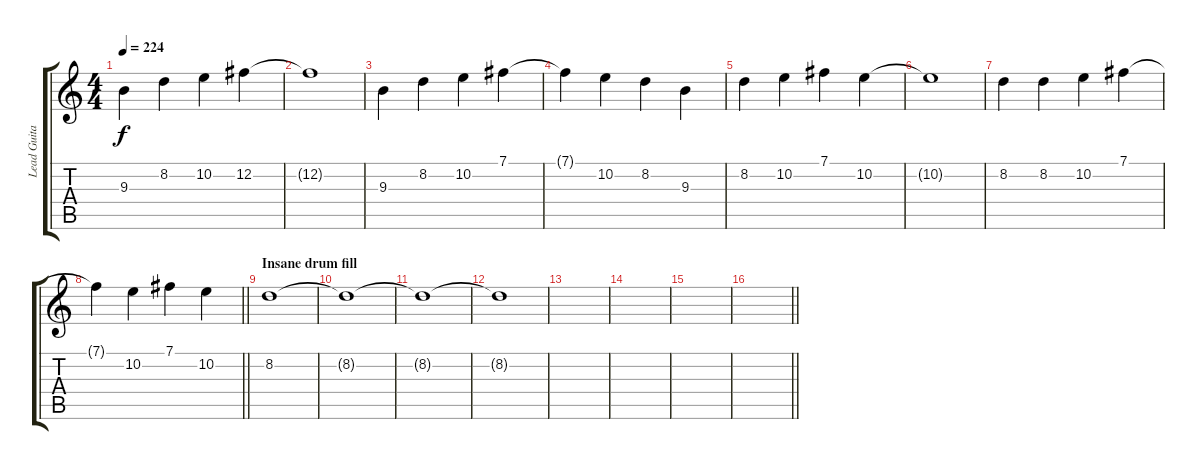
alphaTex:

\track ("Lead Guitar II" "Lead Guita") {instrument distortionguitar}
\staff {score tabs}
\tuning (B3 Gb3 D3 A2 E2 B1) {hide}
\ts (4 4)
\tempo 224
\clef g2
\ks c
9.3.4{dy f} 8.2.4 10.2.4 12.2.4 |
12.2{t}.1 |
9.3.4 8.2.4 10.2.4 7.1.4 |
7.1{t}.4 10.2.4 8.2.4 9.3.4 |
8.2.4 10.2.4 7.1.4 10.2.4 |
10.2{t}.1 |
8.2.4 8.2.4 10.2.4 7.1.4 |
\barLineRight lightlight
7.1{t}.4 10.2.4 7.1.4 10.2.4 |
\section ("" "Insane drum fill")
8.2.1 |
8.2{t}.1 |
8.2{t}.1{volume 4} |
8.2{t}.1 |
|
|
|
\barLineRight lightlight
